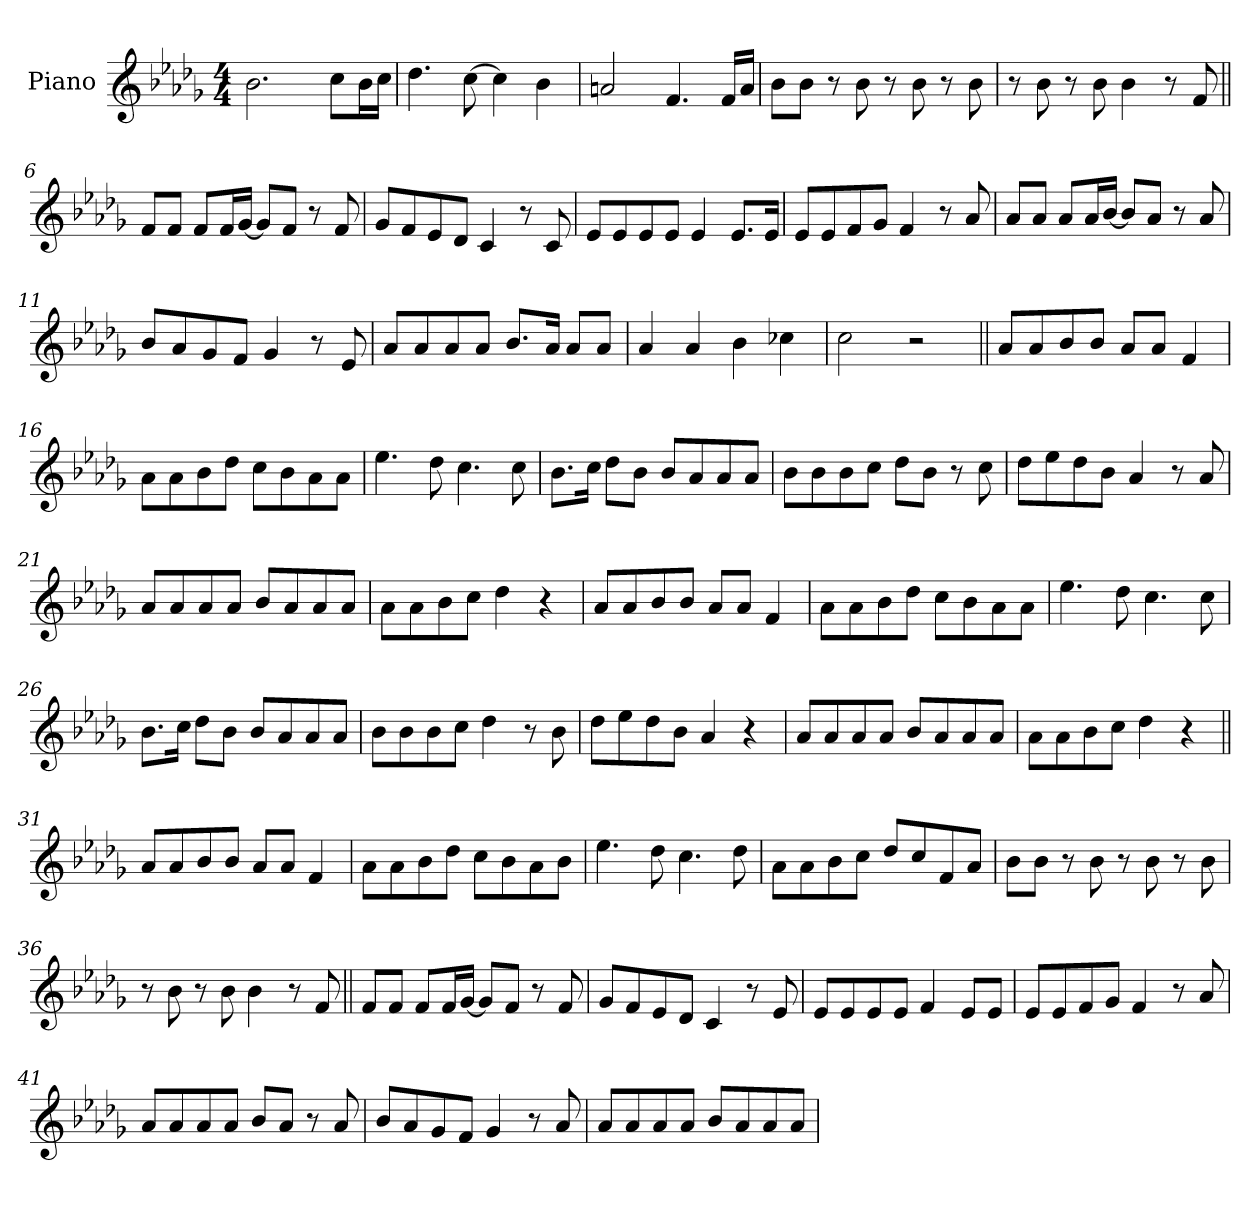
**kern
*part1
*staff1
*I"Piano
*I'Pno.
*clefG2
*k[b-e-a-d-g-]
*M4/4
=1
2.b-!
8cc!L
16b-!L
16cc!JJ
=2
4.dd-!
[8cc!
4cc!]
4b-!
=3
2an!
4.f!
16f!LL
16a!JJ
=4
8b-!L
8b-!J
8r
8b-!
8r
8b-!
8r
8b-!
=5
8r
8b-!
8r
8b-!
4b-!
8r
8f
=6||
8fL
8fJ
8fL
16fL
[16g-JJ
8g-L]
8fJ
8r
8f
=7
8g-L
8f
8e-
8d-J
4c
8r
8c
=8
8e-L
8e-
8e-
8e-J
4e-
8.e-L
16e-Jk
=9
8e-L
8e-
8f
8g-J
4f
8r
8a-
=10
8a-L
8a-J
8a-L
16a-L
[16b-JJ
8b-L]
8a-J
8r
8a-
=11
8b-L
8a-
8g-
8fJ
4g-
8r
8e-
=12
8a-L
8a-
8a-
8a-J
8.b-L
16a-Jk
8a-L
8a-J
=13
4a-
4a-
4b-
4cc-X
=14
2cc
2r
=15||
8a-L
8a-
8b-
8b-J
8a-L
8a-J
4f
=16
8a-L
8a-
8b-
8dd-J
8ccL
8b-
8a-
8a-J
=17
4.ee-
8dd-
4.cc
8cc
=18
8.b-L
16ccJk
8dd-L
8b-J
8b-L
8a-
8a-
8a-J
=19
8b-L
8b-
8b-
8ccJ
8dd-L
8b-J
8r
8cc
=20
8dd-L
8ee-
8dd-
8b-J
4a-
8r
8a-
=21
8a-L
8a-
8a-
8a-J
8b-L
8a-
8a-
8a-J
=22
8a-L
8a-
8b-
8ccJ
4dd-
4r
=23
8a-L
8a-
8b-
8b-J
8a-L
8a-J
4f
=24
8a-L
8a-
8b-
8dd-J
8ccL
8b-
8a-
8a-J
=25
4.ee-
8dd-
4.cc
8cc
=26
8.b-L
16ccJk
8dd-L
8b-J
8b-L
8a-
8a-
8a-J
=27
8b-L
8b-
8b-
8ccJ
4dd-
8r
8b-
=28
8dd-L
8ee-
8dd-
8b-J
4a-
4r
=29
8a-L
8a-
8a-
8a-J
8b-L
8a-
8a-
8a-J
=30
8a-L
8a-
8b-
8ccJ
4dd-
4r
=31||
8a-!L
8a-!
8b-!
8b-!J
8a-!L
8a-!J
4f!
=32
8a-!L
8a-!
8b-!
8dd-!J
8cc!L
8b-!
8a-!
8b-!J
=33
4.ee-!
8dd-!
4.cc!
8dd-!
=34
8a-!L
8a-!
8b-!
8cc!J
8dd-!L
8cc!
8f!
8a-!J
=35
8b-!L
8b-!J
8r
8b-!
8r
8b-!
8r
8b-!
=36
8r
8b-!
8r
8b-!
4b-!
8r
8f
=37||
8fL
8fJ
8fL
16fL
[16g-JJ
8g-L]
8fJ
8r
8f
=38
8g-L
8f
8e-
8d-J
4c
8r
8e-
=39
8e-L
8e-
8e-
8e-J
4f
8e-L
8e-J
=40
8e-L
8e-
8f
8g-J
4f
8r
8a-
=41
8a-L
8a-
8a-
8a-J
8b-L
8a-J
8r
8a-
=42
8b-L
8a-
8g-
8fJ
4g-
8r
8a-
=43
8a-L
8a-
8a-
8a-J
8b-L
8a-
8a-
8a-J
=
*-
